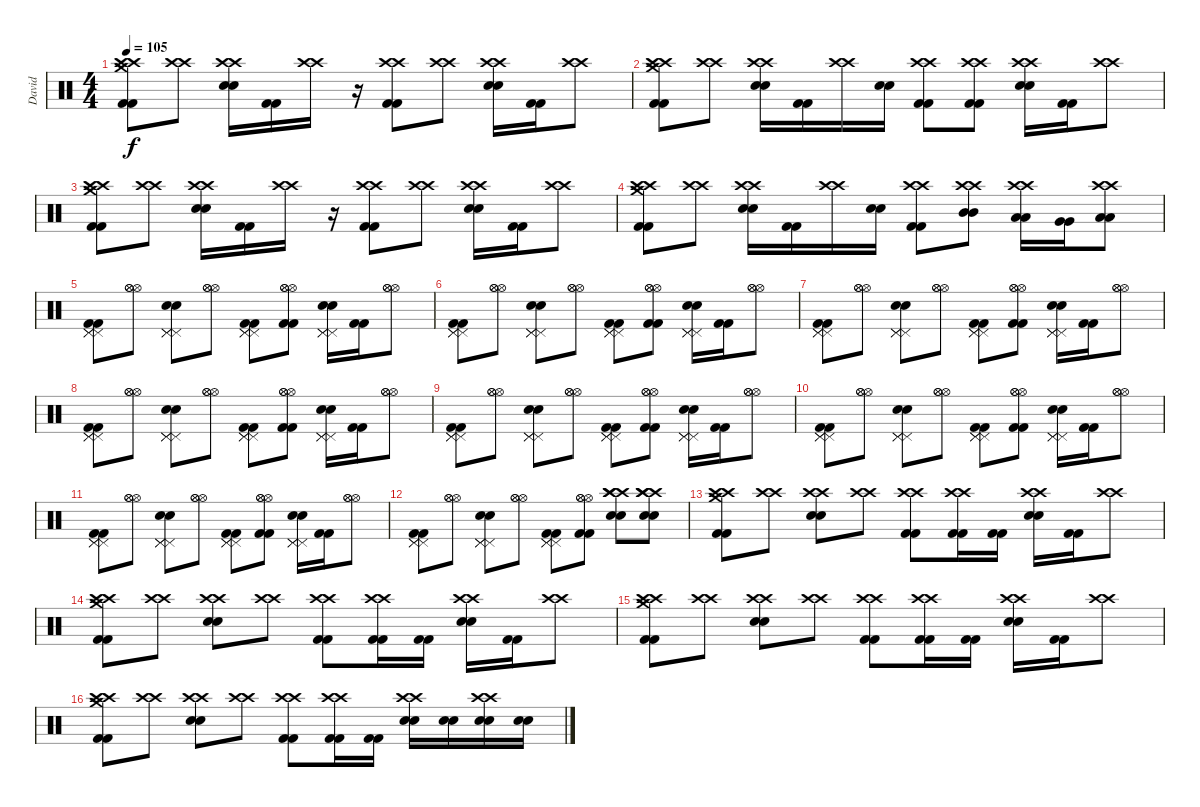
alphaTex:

\track ("David" "David") {instrument percussion}
\staff {score}
\articulation defaults
\ts (4 4)
\tempo 105
\clef neutral
\ks c
("Crash medium (hit)" "Crash high (hit)" "Crash high (hit)" "Kick (hit) 2" "Kick (hit) 2").8{dy f} ("Crash high (hit)" "Crash high (hit)").8 ("Crash high (hit)" "Crash high (hit)" "Electric Snare (hit)" "Electric Snare (hit)").16 ("Kick (hit) 2" "Kick (hit) 2").16 ("Crash high (hit)" "Crash high (hit)").16 r.16 ("Crash high (hit)" "Crash high (hit)" "Kick (hit) 2" "Kick (hit) 2").8 ("Crash high (hit)" "Crash high (hit)").8 ("Crash high (hit)" "Crash high (hit)" "Electric Snare (hit)" "Electric Snare (hit)").16 ("Kick (hit) 2" "Kick (hit) 2").16 ("Crash high (hit)" "Crash high (hit)").8 |
("Crash medium (hit)" "Crash high (hit)" "Crash high (hit)" "Kick (hit) 2" "Kick (hit) 2").8 ("Crash high (hit)" "Crash high (hit)").8 ("Crash high (hit)" "Crash high (hit)" "Electric Snare (hit)" "Electric Snare (hit)").16 ("Kick (hit) 2" "Kick (hit) 2").16 ("Crash high (hit)" "Crash high (hit)").16 ("Electric Snare (hit)" "Electric Snare (hit)").16 ("Crash high (hit)" "Crash high (hit)" "Kick (hit) 2" "Kick (hit) 2").8 ("Crash high (hit)" "Crash high (hit)" "Kick (hit) 2" "Kick (hit) 2").8 ("Crash high (hit)" "Crash high (hit)" "Electric Snare (hit)" "Electric Snare (hit)").16 ("Kick (hit) 2" "Kick (hit) 2").16 ("Crash high (hit)" "Crash high (hit)").8 |
("Crash medium (hit)" "Crash high (hit)" "Crash high (hit)" "Kick (hit) 2" "Kick (hit) 2").8 ("Crash high (hit)" "Crash high (hit)").8 ("Crash high (hit)" "Crash high (hit)" "Electric Snare (hit)" "Electric Snare (hit)").16 ("Kick (hit) 2" "Kick (hit) 2").16 ("Crash high (hit)" "Crash high (hit)").16 r.16 ("Crash high (hit)" "Crash high (hit)" "Kick (hit) 2" "Kick (hit) 2").8 ("Crash high (hit)" "Crash high (hit)").8 ("Crash high (hit)" "Crash high (hit)" "Electric Snare (hit)" "Electric Snare (hit)").16 ("Kick (hit) 2" "Kick (hit) 2").16 ("Crash high (hit)" "Crash high (hit)").8 |
("Crash medium (hit)" "Crash high (hit)" "Crash high (hit)" "Kick (hit) 2" "Kick (hit) 2").8 ("Crash high (hit)" "Crash high (hit)").8 ("Crash high (hit)" "Crash high (hit)" "Electric Snare (hit)" "Electric Snare (hit)").16 ("Kick (hit) 2" "Kick (hit) 2").16 ("Crash high (hit)" "Crash high (hit)").16 ("Electric Snare (hit)" "Electric Snare (hit)").16 ("Crash high (hit)" "Crash high (hit)" "Kick (hit) 2" "Kick (hit) 2").8 ("Crash high (hit)" "Crash high (hit)" "Mid Tom (hit)" "Mid Tom (hit)").8 ("Crash high (hit)" "Crash high (hit)" "Low Tom (hit)" "Low Tom (hit)").16 ("Very Low Tom (hit)" "Very Low Tom (hit)").16 ("Crash high (hit)" "Crash high (hit)" "Low Floor Tom (hit)" "Low Floor Tom (hit)").8 |
("Pedal Hi-Hat (hit)" "Pedal Hi-Hat (hit)" "Pedal Hi-Hat (hit)" "Kick (hit) 2" "Kick (hit) 2").8 ("Hi-Hat (open)" "Hi-Hat (open)" "Hi-Hat (open)").8 ("Pedal Hi-Hat (hit)" "Pedal Hi-Hat (hit)" "Pedal Hi-Hat (hit)" "Electric Snare (hit)" "Electric Snare (hit)").8 ("Hi-Hat (open)" "Hi-Hat (open)" "Hi-Hat (open)").8 ("Pedal Hi-Hat (hit)" "Pedal Hi-Hat (hit)" "Pedal Hi-Hat (hit)" "Kick (hit) 2" "Kick (hit) 2").8 ("Hi-Hat (open)" "Hi-Hat (open)" "Hi-Hat (open)" "Kick (hit) 2" "Kick (hit) 2").8 ("Pedal Hi-Hat (hit)" "Pedal Hi-Hat (hit)" "Pedal Hi-Hat (hit)" "Electric Snare (hit)" "Electric Snare (hit)").16 ("Kick (hit) 2" "Kick (hit) 2").16 ("Hi-Hat (open)" "Hi-Hat (open)" "Hi-Hat (open)").8 |
("Pedal Hi-Hat (hit)" "Pedal Hi-Hat (hit)" "Pedal Hi-Hat (hit)" "Kick (hit) 2" "Kick (hit) 2").8 ("Hi-Hat (open)" "Hi-Hat (open)" "Hi-Hat (open)").8 ("Pedal Hi-Hat (hit)" "Pedal Hi-Hat (hit)" "Pedal Hi-Hat (hit)" "Electric Snare (hit)" "Electric Snare (hit)").8 ("Hi-Hat (open)" "Hi-Hat (open)" "Hi-Hat (open)").8 ("Pedal Hi-Hat (hit)" "Pedal Hi-Hat (hit)" "Pedal Hi-Hat (hit)" "Kick (hit) 2" "Kick (hit) 2").8 ("Hi-Hat (open)" "Hi-Hat (open)" "Hi-Hat (open)" "Kick (hit) 2" "Kick (hit) 2").8 ("Pedal Hi-Hat (hit)" "Pedal Hi-Hat (hit)" "Pedal Hi-Hat (hit)" "Electric Snare (hit)" "Electric Snare (hit)").16 ("Kick (hit) 2" "Kick (hit) 2").16 ("Hi-Hat (open)" "Hi-Hat (open)" "Hi-Hat (open)").8 |
("Pedal Hi-Hat (hit)" "Pedal Hi-Hat (hit)" "Pedal Hi-Hat (hit)" "Kick (hit) 2" "Kick (hit) 2").8 ("Hi-Hat (open)" "Hi-Hat (open)" "Hi-Hat (open)").8 ("Pedal Hi-Hat (hit)" "Pedal Hi-Hat (hit)" "Pedal Hi-Hat (hit)" "Electric Snare (hit)" "Electric Snare (hit)").8 ("Hi-Hat (open)" "Hi-Hat (open)" "Hi-Hat (open)").8 ("Pedal Hi-Hat (hit)" "Pedal Hi-Hat (hit)" "Pedal Hi-Hat (hit)" "Kick (hit) 2" "Kick (hit) 2").8 ("Hi-Hat (open)" "Hi-Hat (open)" "Hi-Hat (open)" "Kick (hit) 2" "Kick (hit) 2").8 ("Pedal Hi-Hat (hit)" "Pedal Hi-Hat (hit)" "Pedal Hi-Hat (hit)" "Electric Snare (hit)" "Electric Snare (hit)").16 ("Kick (hit) 2" "Kick (hit) 2").16 ("Hi-Hat (open)" "Hi-Hat (open)" "Hi-Hat (open)").8 |
("Pedal Hi-Hat (hit)" "Pedal Hi-Hat (hit)" "Pedal Hi-Hat (hit)" "Kick (hit) 2" "Kick (hit) 2").8 ("Hi-Hat (open)" "Hi-Hat (open)" "Hi-Hat (open)").8 ("Pedal Hi-Hat (hit)" "Pedal Hi-Hat (hit)" "Pedal Hi-Hat (hit)" "Electric Snare (hit)" "Electric Snare (hit)").8 ("Hi-Hat (open)" "Hi-Hat (open)" "Hi-Hat (open)").8 ("Pedal Hi-Hat (hit)" "Pedal Hi-Hat (hit)" "Pedal Hi-Hat (hit)" "Kick (hit) 2" "Kick (hit) 2").8 ("Hi-Hat (open)" "Hi-Hat (open)" "Hi-Hat (open)" "Kick (hit) 2" "Kick (hit) 2").8 ("Pedal Hi-Hat (hit)" "Pedal Hi-Hat (hit)" "Pedal Hi-Hat (hit)" "Electric Snare (hit)" "Electric Snare (hit)").16 ("Kick (hit) 2" "Kick (hit) 2").16 ("Hi-Hat (open)" "Hi-Hat (open)" "Hi-Hat (open)").8 |
("Pedal Hi-Hat (hit)" "Pedal Hi-Hat (hit)" "Pedal Hi-Hat (hit)" "Kick (hit) 2" "Kick (hit) 2").8 ("Hi-Hat (open)" "Hi-Hat (open)" "Hi-Hat (open)").8 ("Pedal Hi-Hat (hit)" "Pedal Hi-Hat (hit)" "Pedal Hi-Hat (hit)" "Electric Snare (hit)" "Electric Snare (hit)").8 ("Hi-Hat (open)" "Hi-Hat (open)" "Hi-Hat (open)").8 ("Pedal Hi-Hat (hit)" "Pedal Hi-Hat (hit)" "Pedal Hi-Hat (hit)" "Kick (hit) 2" "Kick (hit) 2").8 ("Hi-Hat (open)" "Hi-Hat (open)" "Hi-Hat (open)" "Kick (hit) 2" "Kick (hit) 2").8 ("Pedal Hi-Hat (hit)" "Pedal Hi-Hat (hit)" "Pedal Hi-Hat (hit)" "Electric Snare (hit)" "Electric Snare (hit)").16 ("Kick (hit) 2" "Kick (hit) 2").16 ("Hi-Hat (open)" "Hi-Hat (open)" "Hi-Hat (open)").8 |
("Pedal Hi-Hat (hit)" "Pedal Hi-Hat (hit)" "Pedal Hi-Hat (hit)" "Kick (hit) 2" "Kick (hit) 2").8 ("Hi-Hat (open)" "Hi-Hat (open)" "Hi-Hat (open)").8 ("Pedal Hi-Hat (hit)" "Pedal Hi-Hat (hit)" "Pedal Hi-Hat (hit)" "Electric Snare (hit)" "Electric Snare (hit)").8 ("Hi-Hat (open)" "Hi-Hat (open)" "Hi-Hat (open)").8 ("Pedal Hi-Hat (hit)" "Pedal Hi-Hat (hit)" "Pedal Hi-Hat (hit)" "Kick (hit) 2" "Kick (hit) 2").8 ("Hi-Hat (open)" "Hi-Hat (open)" "Hi-Hat (open)" "Kick (hit) 2" "Kick (hit) 2").8 ("Pedal Hi-Hat (hit)" "Pedal Hi-Hat (hit)" "Pedal Hi-Hat (hit)" "Electric Snare (hit)" "Electric Snare (hit)").16 ("Kick (hit) 2" "Kick (hit) 2").16 ("Hi-Hat (open)" "Hi-Hat (open)" "Hi-Hat (open)").8 |
("Pedal Hi-Hat (hit)" "Pedal Hi-Hat (hit)" "Pedal Hi-Hat (hit)" "Kick (hit) 2" "Kick (hit) 2").8 ("Hi-Hat (open)" "Hi-Hat (open)" "Hi-Hat (open)").8 ("Pedal Hi-Hat (hit)" "Pedal Hi-Hat (hit)" "Pedal Hi-Hat (hit)" "Electric Snare (hit)" "Electric Snare (hit)").8 ("Hi-Hat (open)" "Hi-Hat (open)" "Hi-Hat (open)").8 ("Pedal Hi-Hat (hit)" "Pedal Hi-Hat (hit)" "Pedal Hi-Hat (hit)" "Kick (hit) 2" "Kick (hit) 2").8 ("Hi-Hat (open)" "Hi-Hat (open)" "Hi-Hat (open)" "Kick (hit) 2" "Kick (hit) 2").8 ("Pedal Hi-Hat (hit)" "Pedal Hi-Hat (hit)" "Pedal Hi-Hat (hit)" "Electric Snare (hit)" "Electric Snare (hit)").16 ("Kick (hit) 2" "Kick (hit) 2").16 ("Hi-Hat (open)" "Hi-Hat (open)" "Hi-Hat (open)").8 |
("Pedal Hi-Hat (hit)" "Pedal Hi-Hat (hit)" "Pedal Hi-Hat (hit)" "Kick (hit) 2" "Kick (hit) 2").8 ("Hi-Hat (open)" "Hi-Hat (open)" "Hi-Hat (open)").8 ("Pedal Hi-Hat (hit)" "Pedal Hi-Hat (hit)" "Pedal Hi-Hat (hit)" "Electric Snare (hit)" "Electric Snare (hit)").8 ("Hi-Hat (open)" "Hi-Hat (open)" "Hi-Hat (open)").8 ("Pedal Hi-Hat (hit)" "Pedal Hi-Hat (hit)" "Pedal Hi-Hat (hit)" "Kick (hit) 2" "Kick (hit) 2").8 ("Hi-Hat (open)" "Hi-Hat (open)" "Hi-Hat (open)" "Kick (hit) 2" "Kick (hit) 2").8 ("Crash high (hit)" "Crash high (hit)" "Crash high (hit)" "Electric Snare (hit)" "Electric Snare (hit)").8 ("Crash high (hit)" "Crash high (hit)" "Crash high (hit)" "Electric Snare (hit)" "Electric Snare (hit)").8 |
("Crash medium (hit)" "Crash high (hit)" "Crash high (hit)" "Kick (hit) 2" "Kick (hit) 2").8 ("Crash high (hit)" "Crash high (hit)").8 ("Crash high (hit)" "Crash high (hit)" "Electric Snare (hit)" "Electric Snare (hit)").8 ("Crash high (hit)" "Crash high (hit)").8 ("Crash high (hit)" "Crash high (hit)" "Kick (hit) 2" "Kick (hit) 2").8 ("Crash high (hit)" "Crash high (hit)" "Kick (hit) 2" "Kick (hit) 2").16 ("Kick (hit) 2" "Kick (hit) 2").16 ("Crash high (hit)" "Crash high (hit)" "Electric Snare (hit)" "Electric Snare (hit)").16 ("Kick (hit) 2" "Kick (hit) 2").16 ("Crash high (hit)" "Crash high (hit)").8 |
("Crash medium (hit)" "Crash high (hit)" "Crash high (hit)" "Kick (hit) 2" "Kick (hit) 2").8 ("Crash high (hit)" "Crash high (hit)").8 ("Crash high (hit)" "Crash high (hit)" "Electric Snare (hit)" "Electric Snare (hit)").8 ("Crash high (hit)" "Crash high (hit)").8 ("Crash high (hit)" "Crash high (hit)" "Kick (hit) 2" "Kick (hit) 2").8 ("Crash high (hit)" "Crash high (hit)" "Kick (hit) 2" "Kick (hit) 2").16 ("Kick (hit) 2" "Kick (hit) 2").16 ("Crash high (hit)" "Crash high (hit)" "Electric Snare (hit)" "Electric Snare (hit)").16 ("Kick (hit) 2" "Kick (hit) 2").16 ("Crash high (hit)" "Crash high (hit)").8 |
("Crash medium (hit)" "Crash high (hit)" "Crash high (hit)" "Kick (hit) 2" "Kick (hit) 2").8 ("Crash high (hit)" "Crash high (hit)").8 ("Crash high (hit)" "Crash high (hit)" "Electric Snare (hit)" "Electric Snare (hit)").8 ("Crash high (hit)" "Crash high (hit)").8 ("Crash high (hit)" "Crash high (hit)" "Kick (hit) 2" "Kick (hit) 2").8 ("Crash high (hit)" "Crash high (hit)" "Kick (hit) 2" "Kick (hit) 2").16 ("Kick (hit) 2" "Kick (hit) 2").16 ("Crash high (hit)" "Crash high (hit)" "Electric Snare (hit)" "Electric Snare (hit)").16 ("Kick (hit) 2" "Kick (hit) 2").16 ("Crash high (hit)" "Crash high (hit)").8 |
("Crash medium (hit)" "Crash high (hit)" "Crash high (hit)" "Kick (hit) 2" "Kick (hit) 2").8 ("Crash high (hit)" "Crash high (hit)").8 ("Crash high (hit)" "Crash high (hit)" "Electric Snare (hit)" "Electric Snare (hit)").8 ("Crash high (hit)" "Crash high (hit)").8 ("Crash high (hit)" "Crash high (hit)" "Kick (hit) 2" "Kick (hit) 2").8 ("Crash high (hit)" "Crash high (hit)" "Kick (hit) 2" "Kick (hit) 2").16 ("Kick (hit) 2" "Kick (hit) 2").16 ("Crash high (hit)" "Crash high (hit)" "Electric Snare (hit)" "Electric Snare (hit)").16 ("Electric Snare (hit)" "Electric Snare (hit)").16 ("Crash high (hit)" "Crash high (hit)" "Electric Snare (hit)" "Electric Snare (hit)").16 ("Electric Snare (hit)" "Electric Snare (hit)").16
